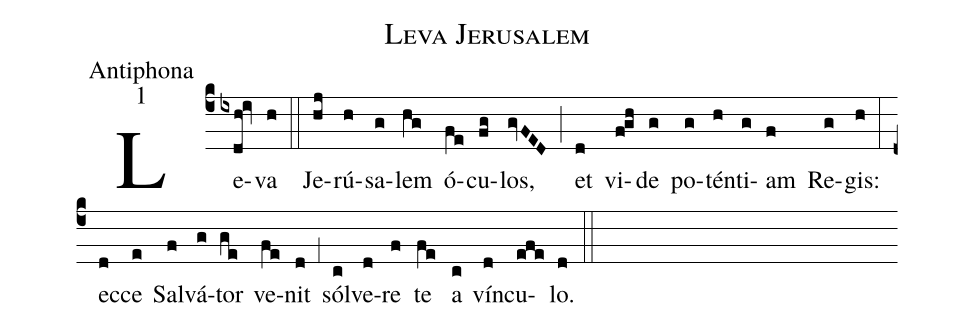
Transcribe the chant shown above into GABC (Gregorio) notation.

name:Leva Jerusalem;
office-part:Antiphona;
mode:1;
%%
(c4) Le(ixdh!iv)va(h) (::) Je(hj)rú(h)sa(g)lem(hg) ó(fe)cu(fg)los,(gvFED) (;) et(d) vi(f!gh)de(g) po(g)tén(h)ti(g)am(f) Re(g)gis:(h) (:) ec(d)ce(e) Sal(f)vá(g)tor(ge) ve(fe)nit(d) (;1) sól(c)ve(d)re(f) te(fe) a(c) vín(d)cu(efe)lo.(d) (::)
